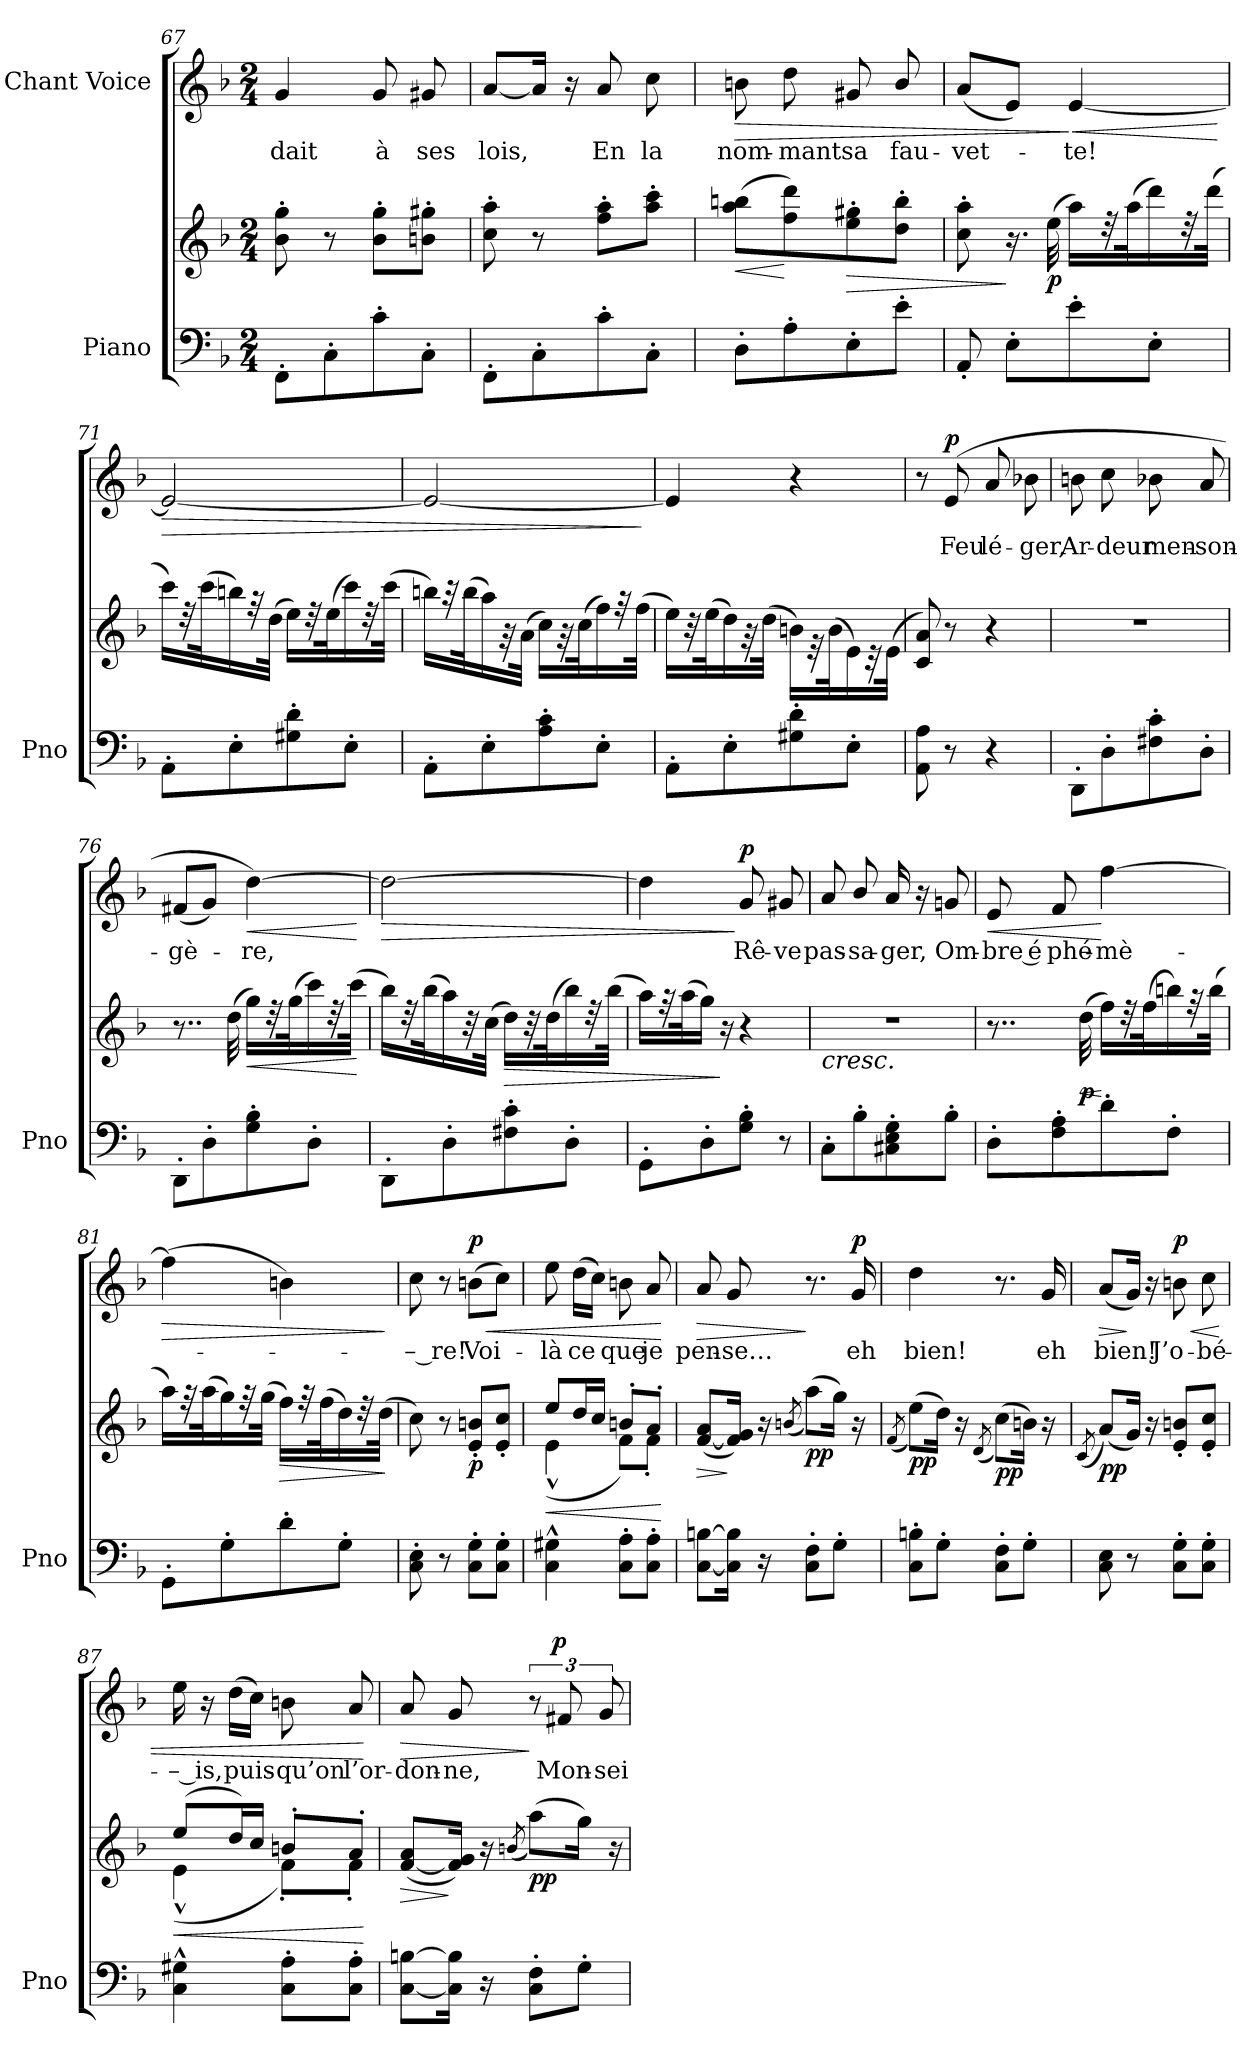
**kern	**kern	**dynam	**kern	**text	**dynam
*part2	*part2	*part2	*part1	*part1	*part1
*staff3	*staff2	*staff2/3	*staff1	*staff1	*staff1
*I"Piano	*	*	*I"Chant Voice	*	*
*I'Pno	*	*	*	*	*
*clefF4	*clefG2	*	*clefG2	*	*
*k[b-]	*k[b-]	*	*k[b-]	*	*
*M2/4	*M2/4	*	*M2/4	*	*
=67	=67	=67	=67	=67	=67
!	!	!	!	!LO:LY:b	!
8FF'\L	8b-\' 8gg\'	.	4g/	-dait	.
8C'\	8r	.	.	.	.
!	!	!	!	!LO:LY:b	!
8c'\	8b-\' 8gg\'L	.	8g/	à	.
!	!	!	!	!LO:LY:b	!
8C'\J	8bn\' 8gg#X\'J	.	8g#X/	ses	.
=68	=68	=68	=68	=68	=68
!	!	!	!	!LO:LY:b	!
8FF'\L	8cc\' 8aa\'	.	[8a/L	lois,	.
8C'\	8r	.	16a/Jk]	.	.
.	.	.	16r	.	.
!	!	!	!	!LO:LY:b	!
8c'\	8ff\' 8aa\'L	.	8a/	En	.
!	!	!	!	!LO:LY:b	!
8C'\J	8aa\' 8ccc\'J	.	8cc\	la	.
=69	=69	=69	=69	=69	=69
!	!	!LO:HP:b	!	!LO:LY:b	!LO:HP:b
8D'\L	(>8aa\ 8bbn\L	<	8bn\	nom-	>
!	!	!	!	!LO:LY:b	!
8A'\	8ff\ 8ddd\)	[	8dd\	-mant	.
!	!	!LO:HP:b	!	!LO:LY:b	!
8E'\	8ee\' 8gg#X\'	>	8g#X/	sa	.
!	!	!	!	!LO:LY:b	!
8e'\J	8dd\' 8bb\'J	.	8b/	fau-	.
=70	=70	=70	=70	=70	=70
!	!	!	!	!LO:LY:b	!
8AA'/	8cc\' 8aa\'	.	(<8a/L	-vet-	.
8E'\L	16.r	]	8e/J)	.	.
!	!	!LO:DY:b	!	!	!
.	(>32ee\	p	.	.	.
!	!	!	!	!LO:LY:b	!LO:HP:n=1:b
8e'\	16aa\LL)	.	[4e/	-te!	] <
.	32rdd	.	.	.	.
.	(>32aa\K	.	.	.	.
8E'\J	16ddd\)	.	.	.	.
.	32rdd	.	.	.	.
.	(>32ddd\JJk	.	.	.	.
.	.	.	.	.	[
!!LO:LB:g=z
=71	=71	=71	=71	=71	=71
!	!	!	!	!	!LO:HP:b
8AA'\L	16ccc\LL)	.	2e/_	.	>
.	32rdd	.	.	.	.
.	(>32ccc\K	.	.	.	.
8E'\	16bbn\)	.	.	.	.
.	32r	.	.	.	.
.	(>32dd\JJk	.	.	.	.
8G#X\' 8d\'	16ee\LL)	.	.	.	.
.	32r	.	.	.	.
.	(>32ee\K	.	.	.	.
8E'\J	16ccc\)	.	.	.	.
.	32rdd	.	.	.	.
.	(>32ccc\JJk	.	.	.	.
=72	=72	=72	=72	=72	=72
8AA'\L	16bbn\LL)	.	2e/_	.	.
.	32r	.	.	.	.
.	(>32bb\K	.	.	.	.
8E'\	16aa\)	.	.	.	.
.	32rg	.	.	.	.
.	(>32a\JJk	.	.	.	.
8A\' 8c\'	16cc\LL)	.	.	.	.
.	32rg	.	.	.	.
.	(>32cc\K	.	.	.	.
8E'\J	16ff\)	.	.	.	.
.	32r	.	.	.	.
.	(>32ff\JJk	.	.	.	.
.	.	.	.	.	]
=73	=73	=73	=73	=73	=73
8AA'\L	16ee\LL)	.	4e/]	.	.
.	32r	.	.	.	.
.	(>32ee\K	.	.	.	.
8E'\	16dd\)	.	.	.	.
.	32rg	.	.	.	.
.	(>32dd\JJk	.	.	.	.
8G#X\' 8d\'	16bn\LL)	.	4r	.	.
.	32re	.	.	.	.
.	(>32b\K	.	.	.	.
8E'\J	16e\)	.	.	.	.
.	32rc	.	.	.	.
.	(>32e\JJk	.	.	.	.
!!LO:PB:g=z
=74	=74	=74	=74	=74	=74
8AA\ 8A\	8c/ 8a/)	.	8r	.	.
!	!	!	!	!LO:LY:b	!LO:DY:a
8r	8r	.	(>8e/	Feu	p
!	!	!	!	!LO:LY:b	!
4r	4r	.	8a/	lé-	.
!	!	!	!	!LO:LY:b	!
.	.	.	8b-X\	-ger,	.
=75	=75	=75	=75	=75	=75
!	!	!LO:DY:b	!	!LO:LY:b	!
!	!	!LO:DY:n=1:b	!	!	!
8DD'\L	2r	other-dynamics pp	8bn\	Ar-	.
!	!	!	!	!LO:LY:b	!
8D'\	.	.	8cc\	-deur	.
!	!	!	!	!LO:LY:b	!
8F#X\' 8c\'	.	.	8b-X\	men-	.
!	!	!	!	!LO:LY:b	!
8D'\J	.	.	8a/	-son-	.
=76	=76	=76	=76	=76	=76
!	!	!	!	!LO:LY:b	!
8DD'\L	8..r	.	(<8f#X/L	-gè-	.
8D'\	.	.	8g/J)	.	.
.	(>32dd\	.	.	.	.
!	!	!LO:HP:b	!	!LO:LY:b	!LO:HP:b
8G\' 8B-\'	16gg\LL)	<	[4dd\)	-re,	<
.	32rdd	.	.	.	.
.	(>32gg\K	.	.	.	.
8D'\J	16ccc\)	.	.	.	.
.	32rdd	.	.	.	.
.	(>32ccc\JJk	.	.	.	.
.	.	[	.	.	[
=77	=77	=77	=77	=77	=77
!	!	!	!	!	!LO:HP:b
8DD'\L	16bb-\LL)	.	2dd\_	.	>
.	32rdd	.	.	.	.
.	(>32bb-\K	.	.	.	.
8D'\	16aa\)	.	.	.	.
.	32r	.	.	.	.
.	(>32cc\JJk	.	.	.	.
!	!	!LO:HP:b	!	!	!
8F#X\' 8c\'	16dd\LL)	>	.	.	.
.	32r	.	.	.	.
.	(>32dd\K	.	.	.	.
8D'\J	16bb-\)	.	.	.	.
.	32rdd	.	.	.	.
.	(>32bb-\JJk	.	.	.	.
!!LO:LB:g=z
=78	=78	=78	=78	=78	=78
8GG'\L	16aa\LL)	.	4dd\]	.	.
.	32rff	.	.	.	.
.	(>32aa\K	.	.	.	.
8D'\	16gg\JJ)	.	.	.	.
.	16r	]	.	.	.
!	!	!	!	!LO:LY:b	!LO:DY:n=1:a
8G\' 8B-\'J	4r	.	8g/	Rê-	] p
!	!	!	!	!LO:LY:b	!
8r	.	.	8g#X/	-ve	.
=79	=79	=79	=79	=79	=79
!	!	!LO:HP:b	!	!LO:LY:b	!
8C'\L	2r	<	8a/	pas-	.
!	!	!	!	!LO:LY:b	!
8B-'\	.	.	8b-/	-sa-	.
!	!	!	!	!LO:LY:b	!
8C#X\' 8E\' 8G\'	.	.	16a/	-ger,	.
.	.	.	16r	.	.
!	!	!	!	!LO:LY:b	!
8B-'\J	.	.	8gn/	Om-	.
=80	=80	=80	=80	=80	=80
!	!	!	!	!LO:LY:b	!LO:HP:b
8D'\L	8..r	.	8e/	bre é	<
!	!	!	!	!LO:LY:b	!
8F\' 8A\'	.	.	8f/	-phé-	.
!	!	!LO:HP:b	!	!	!
!	!	!LO:DY:n=1:b	!	!	!
.	(>32dd\	< p	.	.	.
!	!	!	!	!LO:LY:b	!
8d'\	16ff\LL)	[	[4ff\	-mè-	[
.	32rdd	.	.	.	.
.	(>32ff\K	.	.	.	.
8F'\J	16bbn\)	.	.	.	.
.	32rff	.	.	.	.
.	(>32bb\JJk	.	.	.	.
.	.	[	.	.	.
=81	=81	=81	=81	=81	=81
!	!	!	!	!	!LO:HP:b
8GG'\L	16aa\LL)	.	(>4ff\]	.	>
.	32rff	.	.	.	.
.	(>32aa\K	.	.	.	.
8G'\	16gg\)	.	.	.	.
.	32rff	.	.	.	.
.	(>32gg\JJk	.	.	.	.
!	!	!LO:HP:b	!	!	!
8d'\	16ff\LL)	>	4bn\)	.	.
.	32rff	.	.	.	.
.	(>32ff\K	.	.	.	.
8G'\J	16dd\)	.	.	.	.
.	32rdd	.	.	.	.
.	(>32dd\JJk	.	.	.	.
.	.	]	.	.	]
!!LO:LB:g=z
=82	=82	=82	=82	=82	=82
!	!	!	!	!LO:LY:b	!
8C\' 8E\'	8cc\)	.	8cc\	-– re!	.
8r	8r	.	8r	.	.
!	!	!LO:DY:b	!	!LO:LY:b	!LO:HP:b
!	!	!	!	!	!LO:DY:n=1:a
8C\' 8G\'L	8e/' 8bn/'L	p	(>8bn\L	Voi-	< p
8C\' 8G\'J	8e/' 8cc/'J	.	8cc\J)	.	.
=83	=83	=83	=83	=83	=83
!	!	!LO:HP:b	!	!LO:LY:b	!
*	*^	*	*	*	*
4C\^^ 4G#X\^^	8ee/L	(<4e^^\	<	8ee\	-là	.
!	!	!	!	!	!LO:LY:b	!
.	16dd/L	.	.	(>16dd\LL	ce	.
.	16cc/JJ	.	.	16cc\JJ)	.	.
!	!	!	!	!	!LO:LY:b	!
8C\' 8A\'L	8bn'/L	8f\L)	.	8bn\	que	.
!	!	!	!	!	!LO:LY:b	!
8C\' 8A\'J	8a'/J	8f'\J	.	8a/	je	.
*	*v	*v	*	*	*	*
.	.	[	.	.	[
=84	=84	=84	=84	=84	=84
!	!	!LO:HP:b	!	!LO:LY:b	!LO:HP:b
[8C\ [8Bn\L	(>[8f/ 8a/L	>	8a/	pen-	>
!	!	!	!	!LO:LY:b	!
16C\] 16B\]Jk	16f/] 16g/Jk)	]	8g/	-se…	.
16r	16r	.	.	.	.
.	(<8qbn/	.	.	.	.
!	!	!LO:DY:b	!	!	!
8C\' 8F\'L	(>8aa\L)	pp	8.r	.	]
8G'\J	16gg\Jk)	.	.	.	.
!	!	!	!	!LO:LY:b	!LO:DY:a
.	16r	.	16g/	eh	p
=85	=85	=85	=85	=85	=85
.	(<8qf/	.	.	.	.
!	!	!LO:DY:b	!	!LO:LY:b	!
8C\' 8Bn\'L	(>8ee\L)	pp	4dd\	bien!	.
8G'\J	16dd\Jk)	.	.	.	.
.	16r	.	.	.	.
.	(<8qd/	.	.	.	.
!	!	!LO:DY:b	!	!	!
8C\' 8F\'L	(>8cc\L)	pp	8.r	.	.
8G'\J	16bn\Jk)	.	.	.	.
!	!	!	!	!LO:LY:b	!
.	16r	.	16g/	eh	.
=86	=86	=86	=86	=86	=86
.	(<8qc/	.	.	.	.
!	!	!LO:DY:b	!	!LO:LY:b	!LO:HP:b
8C\ 8E\	(<8a/L)	pp	(<8a/L	bien!	>
8r	16g/Jk)	.	16g/Jk)	.	]
.	16r	.	16r	.	.
!	!	!	!	!LO:LY:b	!LO:HP:b
!	!	!	!	!	!LO:DY:n=1:a
8C\' 8G\'L	8e/' 8bn/'L	.	8bn\	J’o-	< p
!	!	!	!	!LO:LY:b	!
8C\' 8G\'J	8e/' 8cc/'J	.	8cc\	-bé-	.
!!LO:LB:g=z
=87	=87	=87	=87	=87	=87
!	!	!LO:HP:b	!	!LO:LY:b	!
*	*^	*	*	*	*
4C\^^ 4G#X\^^	(<8ee/L	(<4e^^\	<	16ee\	-– is,	.
.	.	.	.	16r	.	.
!	!	!	!	!	!LO:LY:b	!
.	16dd/L)	.	.	(>16dd\LL	puis-	.
.	16cc/JJ	.	.	16cc\JJ)	.	.
!	!	!	!	!	!LO:LY:b	!
8C\' 8A\'L	8bn'/L	8f'\L)	.	8bn\	-qu’on	.
!	!	!	!	!	!LO:LY:b	!
8C\' 8A\'J	8a'/J	8f'\J	.	8a/	l’or-	.
*	*v	*v	*	*	*	*
.	.	[	.	.	[
=88	=88	=88	=88	=88	=88
!	!	!LO:HP:b	!	!LO:LY:b	!LO:HP:b
[8C\ [8Bn\L	(>[8f/ 8a/L	>	8a/	-don-	>
!	!	!	!	!LO:LY:b	!
16C\] 16B\]Jk	16f/] 16g/Jk)	]	8g/	-ne,	.
16r	16r	.	.	.	.
*	*	*	*MM72	*	*
.	(<8qbn/	.	.	.	.
!	!	!LO:DY:b	!	!	!
8C\' 8F\'L	(>8aa\L)	pp	12r	.	]
!	!	!	!	!LO:LY:b	!LO:DY:a
.	.	.	12f#X/	Mon-	p
8G'\J	16gg\Jk)	.	.	.	.
!	!	!	!	!LO:LY:b	!
.	.	.	12g/	-sei-	.
.	16r	.	.	.	.
=	=	=	=	=	=
*-	*-	*-	*-	*-	*-
